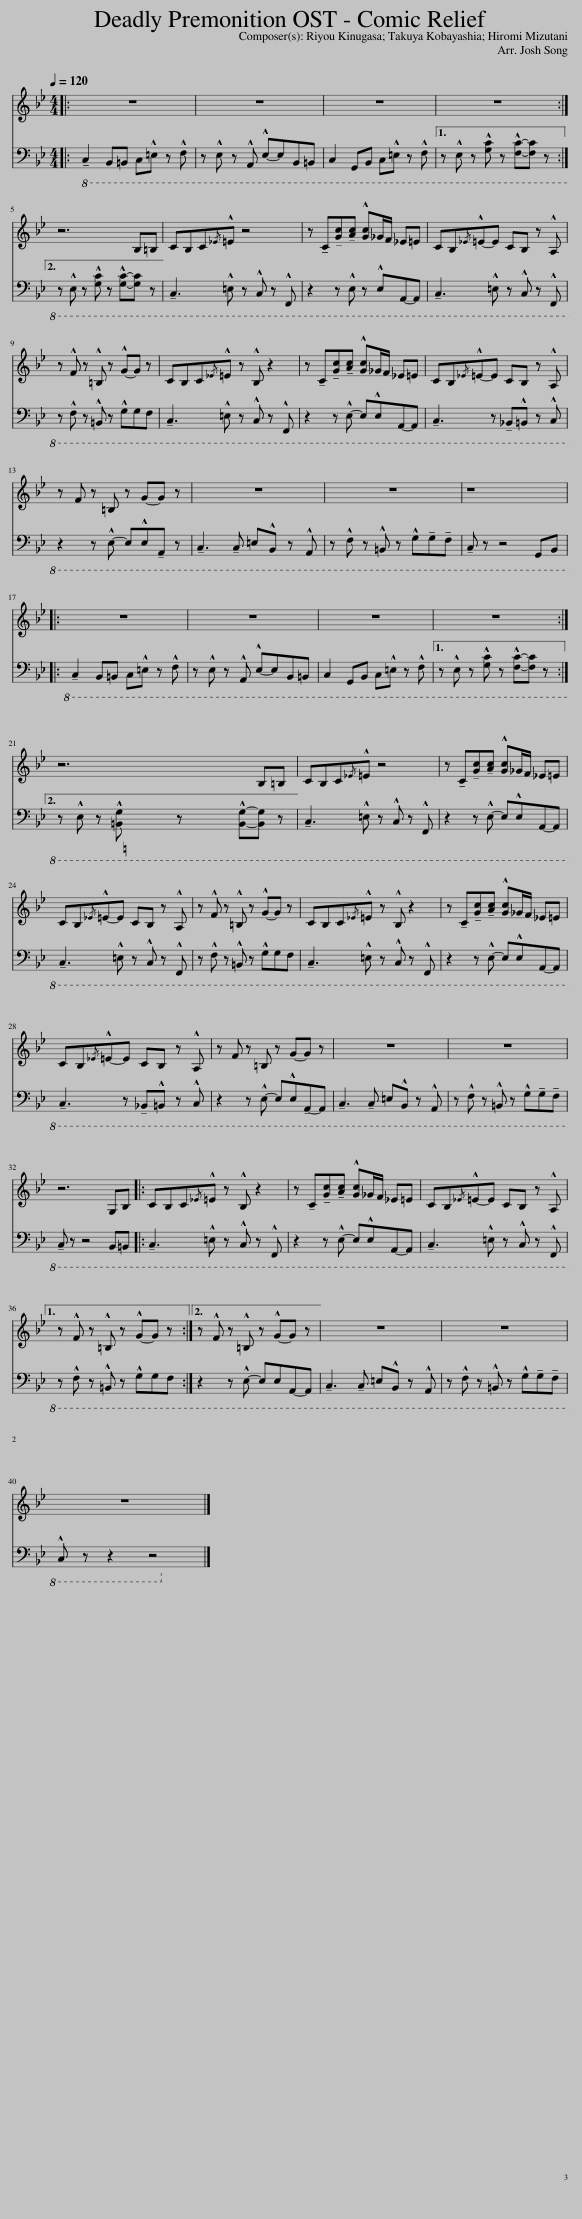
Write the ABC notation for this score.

X:1
%%score { 1 | 2 }
L:1/8
Q:1/4=120
M:4/4
I:linebreak $
K:Bb
V:1 treble
V:2 bass
V:1
|: z8 | z8 | z8 |1 z8 :|2$ z6 B,=B, || %5
 CB,C{/_E}!^!=E z4 | z !tenuto!C!tenuto![Gc]!tenuto![Ac] !^![Gc]_G/F/ _E=E | CB,{/_E}!^!=E-E CB, z !^!A, |$ z !^!F z !^!=B, z !^!G-G z | CB,C{/_E}!^!=E z !^!B, z2 | %10
 z !tenuto!C!tenuto![Gc]!tenuto![Ac] !^![Gc]_G/F/ _E=E | CB,{/_E}!^!=E-E CB, z !^!A, |$ z F z =B, z G-G z | z8 | z8 | %15
 z8 |:$ z8 | z8 | z8 |1 z8 :|2$ %20
 z6 B,=B, || CB,C{/_E}!^!=E z4 | z !tenuto!C!tenuto![Gc]!tenuto![Ac] !^![Gc]_G/F/ _E=E |$ CB,{/_E}!^!=E-E CB, z !^!A, | z !^!F z !^!=B, z !^!G-G z | %25
 CB,C{/_E}!^!=E z !^!B, z2 | z !tenuto!C!tenuto![Gc]!tenuto![Ac] !^![Gc]_G/F/ _E=E |$ CB,{/_E}!^!=E-E CB, z !^!A, | z F z =B, z G-G z | z8 | %30
 z8 |$ z6 G,B, |: CB,C{/_E}!^!=E z !^!B, z2 | z !tenuto!C!tenuto![Gc]!tenuto![Ac] !^![Gc]_G/F/ _E=E | CB,{/_E}!^!=E-E CB, z !^!A, |1$ %35
 z !^!F z !^!=B, z !^!G-G z :|2 z !^!F z !^!=B, z !^!G-G z || z8 | z8 |$ z8 |] %40
V:2
|:!8vb(! !tenuto!C,,2 B,,,=B,,, C,,!^!=E,, z !^!F,, | z !^!E,, z !^!A,,, !^!E,,-E,,B,,,=B,,, | C,,2 G,,,B,,, C,,!^!=E,, z !^!F,, |1 z !^!E,, z !^![G,,C,] z !^![F,,C,]-[F,,C,] z :|2$ z !^!E,, z !^![G,,C,] z !^![G,,C,]-[G,,C,] z || %5
 !tenuto!C,,3 !^!=E,, z !^!C,, z !^!F,,, | z2 z !^!E,, z !^!E,,A,,,-A,,, | !tenuto!C,,3 !^!=E,, z !^!C,, z !^!F,,, |$ z !^!F,, z !^!=B,,, z !^!G,,G,,F,, | !tenuto!C,,3 !^!=E,, z !^!C,, z !^!F,,, | %10
 z2 z !^!E,,- E,,!^!E,,A,,,-A,,, | !tenuto!C,,3 z !tenuto!_B,,,!^!=B,,, z !^!C,, |$ z2 z !^!E,,- E,,!^!E,,!tenuto!A,,, z | !tenuto!C,,3 !tenuto!C,, =E,,!^!B,,, z !^!A,,, | z !^!F,, z !^!=B,,, z !^!G,,!tenuto!G,,!tenuto!F,, | %15
 !tenuto!C,, z z4 G,,,B,,, |:$ !tenuto!C,,2 B,,,=B,,, C,,!^!=E,, z !^!F,, | z !^!E,, z !^!A,,, !^!E,,-E,,B,,,=B,,, | C,,2 G,,,B,,, C,,!^!=E,, z !^!F,, |1 z !^!E,, z !^![G,,C,] z !^![F,,C,]-[F,,C,] z :|2$ %20
 z !^!E,, z !^![=B,,,G,,] z !^![=B,,,G,,]-[B,,,G,,] z || !tenuto!C,,3 !^!=E,, z !^!C,, z !^!F,,, | z2 z !^!E,,- E,,!^!E,,A,,,-A,,, |$ !tenuto!C,,3 !^!=E,, z !^!C,, z !^!F,,, | z !^!F,, z !^!=B,,, z !^!G,,G,,F,, | %25
 !tenuto!C,,3 !^!=E,, z !^!C,, z !^!F,,, | z2 z !^!E,,- E,,!^!E,,A,,,-A,,, |$ !tenuto!C,,3 z !tenuto!_B,,,!^!=B,,, z !^!C,, | z2 z !^!E,,- E,,!^!E,,!tenuto!A,,,-A,,, | !tenuto!C,,3 !tenuto!C,, =E,,!^!B,,, z !^!A,,, | %30
 z !^!F,, z !^!=B,,, z !^!G,,!tenuto!G,,!tenuto!F,, |$ !tenuto!C,, z z4 B,,,=B,,, |: !tenuto!C,,3 !^!=E,, z !^!C,, z !^!F,,, | z2 z !^!E,,- E,,!^!E,,A,,,-A,,, | !tenuto!C,,3 !^!=E,, z !^!C,, z !^!F,,, |1$ %35
 z !^!F,, z !^!=B,,, z !^!G,,G,,F,, :|2 z2 z !^!E,,- E,,E,,A,,,-A,,, || !tenuto!C,,3 !tenuto!C,, =E,,!^!B,,, z !^!A,,, | z !^!F,, z !^!=B,,, z !^!G,,!tenuto!G,,!tenuto!F,, |$ !^!C,, z z2 z4!8vb)! |] %40
